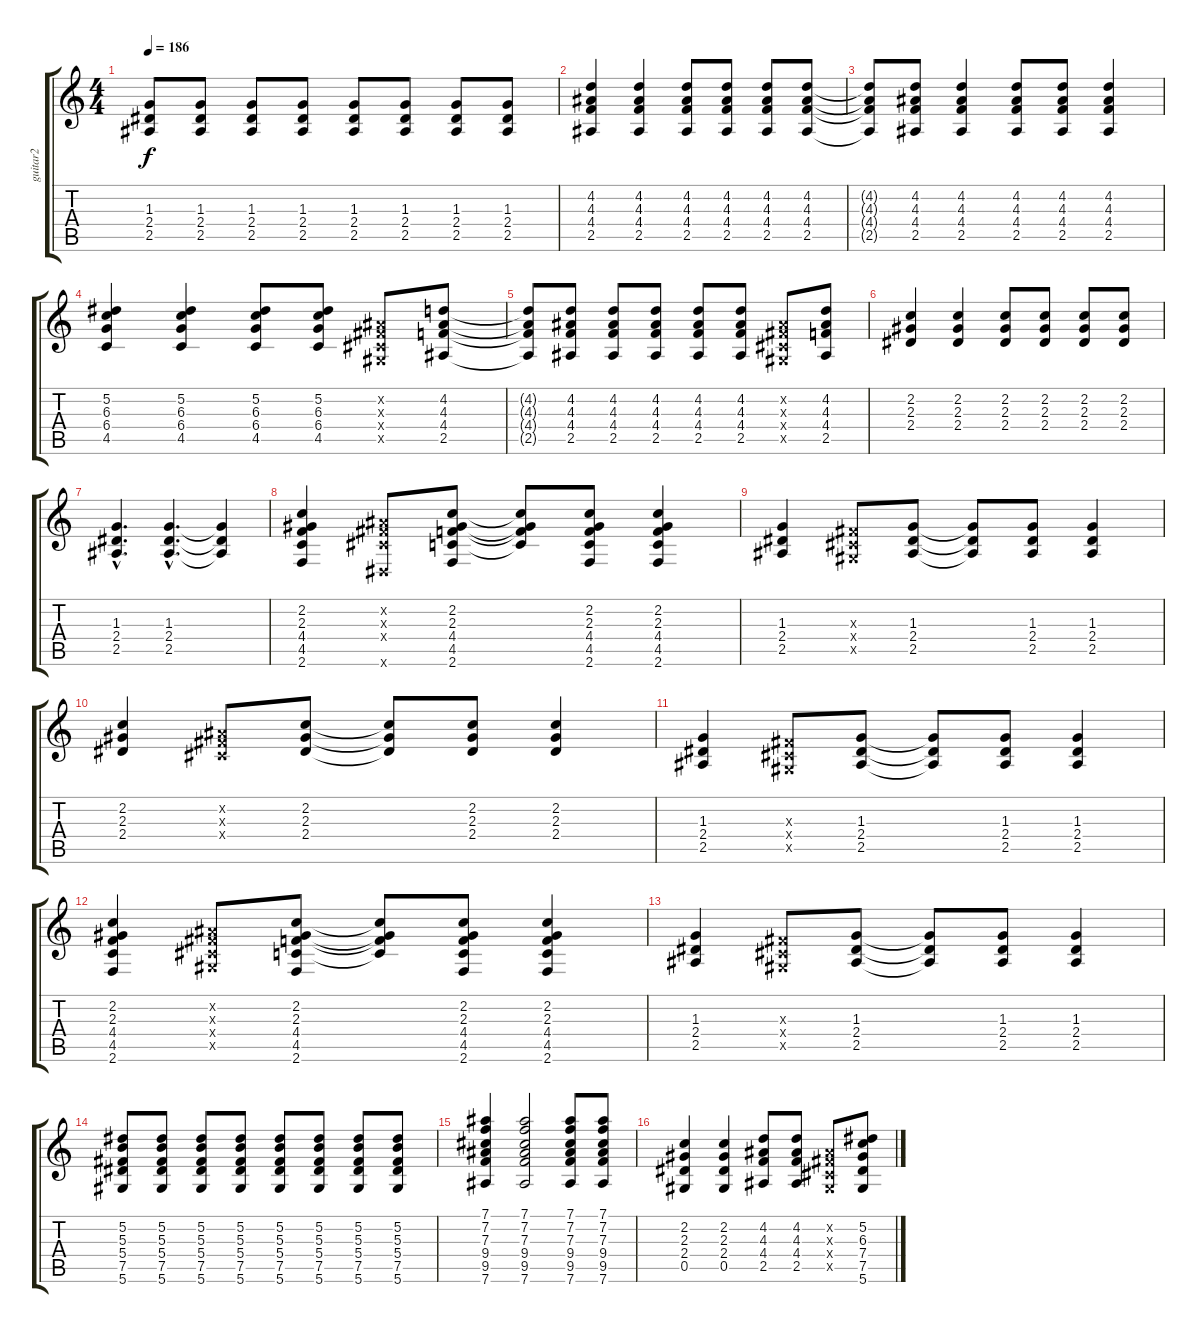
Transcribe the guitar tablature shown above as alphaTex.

\track ("guitar2" "guitar2") {instrument overdrivenguitar}
\staff {score tabs}
\tuning (Eb4 Bb3 Gb3 Db3 Ab2 Eb2) {hide}
\ts (4 4)
\tempo 186
\clef g2
\ks c
(1.3{t} 2.4{t} 2.5{t}).8{dy f} (1.3 2.4 2.5).8 (1.3 2.4 2.5).8 (1.3 2.4 2.5).8 (1.3 2.4 2.5).8 (1.3 2.4 2.5).8 (1.3 2.4 2.5).8 (1.3 2.4 2.5).8 |
(4.2 4.3 4.4 2.5).4 (4.2 4.3 4.4 2.5).4 (4.2 4.3 4.4 2.5).8 (4.2 4.3 4.4 2.5).8 (4.2 4.3 4.4 2.5).8 (4.2 4.3 4.4 2.5).8 |
(4.2{t} 4.3{t} 4.4{t} 2.5{t}).8 (4.2 4.3 4.4 2.5).8 (4.2 4.3 4.4 2.5).4 (4.2 4.3 4.4 2.5).8 (4.2 4.3 4.4 2.5).8 (4.2 4.3 4.4 2.5).4 |
(5.2 6.3 6.4 4.5).4 (5.2 6.3 6.4 4.5).4 (5.2 6.3 6.4 4.5).8 (5.2 6.3 6.4 4.5).8 (0.2{x} 0.3{x} 0.4{x} 0.5{x}).8 (4.2 4.3 4.4 2.5).8 |
(4.2{t} 4.3{t} 4.4{t} 2.5{t}).8 (4.2 4.3 4.4 2.5).8 (4.2 4.3 4.4 2.5).8 (4.2 4.3 4.4 2.5).8 (4.2 4.3 4.4 2.5).8 (4.2 4.3 4.4 2.5).8 (0.2{x} 0.3{x} 0.4{x} 0.5{x}).8 (4.2 4.3 4.4 2.5).8 |
(2.2 2.3 2.4).4 (2.2 2.3 2.4).4 (2.2 2.3 2.4).8 (2.2 2.3 2.4).8 (2.2 2.3 2.4).8 (2.2 2.3 2.4).8 |
(1.3{hac} 2.4 2.5{hac}).4{d} (1.3{hac} 2.4 2.5{hac}).4{d} (1.3{t} 2.4{t} 2.5{t}).4 |
(2.2 2.3 4.4 4.5 2.6).4 (0.2{x} 0.3{x} 0.4{x} 0.6{x}).8 (2.2 2.3 4.4 4.5 2.6).8 (2.2{t} 2.3{t} 4.4{t} 4.5{t}).8 (2.2 2.3 4.4 4.5 2.6).8 (2.2 2.3 4.4 4.5 2.6).4 |
(1.3 2.4 2.5).4 (0.3{x} 0.4{x} 0.5{x}).8 (1.3 2.4 2.5).8 (1.3{t} 2.4{t} 2.5{t}).8 (1.3 2.4 2.5).8 (1.3 2.4 2.5).4 |
(2.2 2.3 2.4).4 (0.2{x} 0.3{x} 0.4{x}).8 (2.2 2.3 2.4).8 (2.2{t} 2.3{t} 2.4{t}).8 (2.2 2.3 2.4).8 (2.2 2.3 2.4).4 |
(1.3 2.4 2.5).4 (0.3{x} 0.4{x} 0.5{x}).8 (1.3 2.4 2.5).8 (1.3{t} 2.4{t} 2.5{t}).8 (1.3 2.4 2.5).8 (1.3 2.4 2.5).4 |
(2.2 2.3 4.4 4.5 2.6).4 (0.2{x} 0.3{x} 0.4{x} 0.5{x}).8 (2.2 2.3 4.4 4.5 2.6).8 (2.2{t} 2.3{t} 4.4{t} 4.5{t}).8 (2.2 2.3 4.4 4.5 2.6).8 (2.2 2.3 4.4 4.5 2.6).4 |
(1.3 2.4 2.5).4 (0.3{x} 0.4{x} 0.5{x}).8 (1.3 2.4 2.5).8 (1.3{t} 2.4{t} 2.5{t}).8 (1.3 2.4 2.5).8 (1.3 2.4 2.5).4 |
(5.2 5.3 5.4 7.5 5.6).8 (5.2 5.3 5.4 7.5 5.6).8 (5.2 5.3 5.4 7.5 5.6).8 (5.2 5.3 5.4 7.5 5.6).8 (5.2 5.3 5.4 7.5 5.6).8 (5.2 5.3 5.4 7.5 5.6).8 (5.2 5.3 5.4 7.5 5.6).8 (5.2 5.3 5.4 7.5 5.6).8 |
(7.1 7.2 7.3 9.4 9.5 7.6).4 (7.1 7.2 7.3 9.4 9.5 7.6).2 (7.1 7.2 7.3 9.4 9.5 7.6).8 (7.1 7.2 7.3 9.4 9.5 7.6).8 |
(2.2 2.3 2.4 0.5).4 (2.2 2.3 2.4 0.5).4 (4.2 4.3 4.4 2.5).8 (4.2 4.3 4.4 2.5).8 (0.2{x} 0.3{x} 0.4{x} 0.5{x}).8 (5.2 6.3 7.4 7.5 5.6).8
